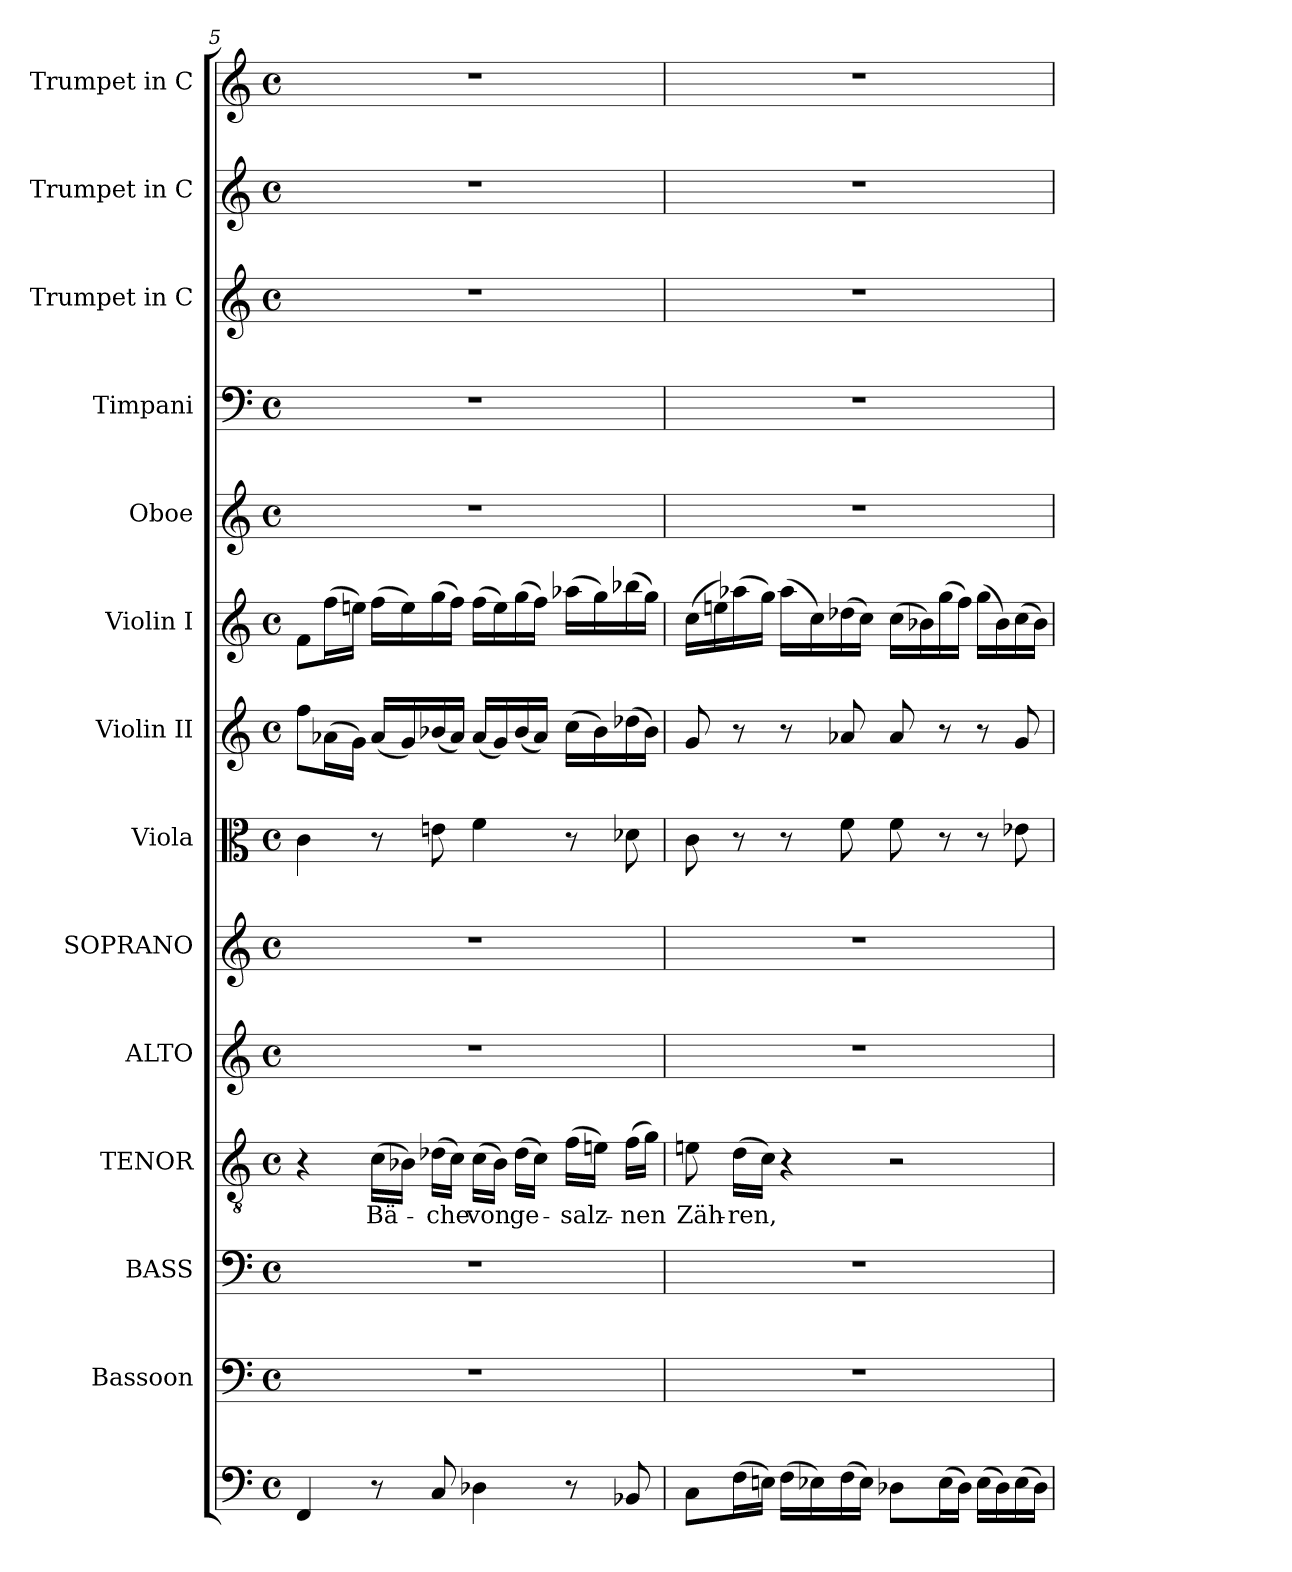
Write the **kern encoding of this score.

**kern	**kern	**kern	**kern	**text	**kern	**kern	**kern	**kern	**kern	**kern	**kern	**kern	**kern	**kern
*part14	*part13	*part12	*part11	*part11	*part10	*part9	*part8	*part7	*part6	*part5	*part4	*part3	*part2	*part1
*staff14	*staff13	*staff12	*staff11	*staff11	*staff10	*staff9	*staff8	*staff7	*staff6	*staff5	*staff4	*staff3	*staff2	*staff1
*	*I"Bassoon	*I"BASS	*I"TENOR	*	*I"ALTO	*I"SOPRANO	*I"Viola	*I"Violin II	*I"Violin I	*I"Oboe	*I"Timpani	*I"Trumpet in C	*I"Trumpet in C	*I"Trumpet in C
*	*	*	*	*	*I'Alto	*I'Soprano	*I'Viola	*I'Violin II	*I'Violin I	*I'Oboe	*I'Timp.	*	*	*
!!LO:LB:g=z
*clefF4	*clefF4	*clefF4	*clefGv2	*	*clefG2	*clefG2	*clefC3	*clefG2	*clefG2	*clefG2	*clefF4	*clefG2	*clefG2	*clefG2
*	*	*	*ITrd7c12	*	*	*	*	*	*	*	*	*	*	*
*k[]	*k[]	*k[]	*k[]	*	*k[]	*k[]	*k[]	*k[]	*k[]	*k[]	*k[]	*k[]	*k[]	*k[]
*C:	*C:	*C:	*C:	*	*C:	*C:	*C:	*C:	*C:	*C:	*C:	*C:	*C:	*C:
*M4/4	*M4/4	*M4/4	*M4/4	*	*M4/4	*M4/4	*M4/4	*M4/4	*M4/4	*M4/4	*M4/4	*M4/4	*M4/4	*M4/4
*met(c)	*met(c)	*met(c)	*met(c)	*	*met(c)	*met(c)	*met(c)	*met(c)	*met(c)	*met(c)	*met(c)	*met(c)	*met(c)	*met(c)
=5	=5	=5	=5	=5	=5	=5	=5	=5	=5	=5	=5	=5	=5	=5
4FFi/	1r	1r	4r	.	1r	1r	4ci\	8ffi\L	8fi\L	1r	1r	1r	1r	1r
.	.	.	.	.	.	.	.	(16a-Xi\L	(16ffi\L	.	.	.	.	.
.	.	.	.	.	.	.	.	16gi\JJ)	16eeni\JJ)	.	.	.	.	.
!	!	!	!	!LO:LY:b:color=#000000	!	!	!	!	!	!	!	!	!	!
8r	.	.	(16Ci\LL	-Bä-	.	.	8r	(16a-i/LL	(16ffi\LL	.	.	.	.	.
.	.	.	16BB-i\JJ)	.	.	.	.	16gi/)	16eei\)	.	.	.	.	.
!	!	!	!	!LO:LY:b:color=#000000	!	!	!	!	!	!	!	!	!	!
8Ci/	.	.	(16D-Xi\LL	-che	.	.	8eni\	(16b-i/	(16ggi\	.	.	.	.	.
.	.	.	16Ci\JJ)	.	.	.	.	16a-i/JJ)	16ffi\JJ)	.	.	.	.	.
!	!	!	!	!LO:LY:b:color=#000000	!	!	!	!	!	!	!	!	!	!
4D-Xi\	.	.	(16Ci\LL	von	.	.	4fi\	(16a-i/LL	(16ffi\LL	.	.	.	.	.
.	.	.	16BB-i\JJ)	.	.	.	.	16gi/)	16eei\)	.	.	.	.	.
!	!	!	!	!LO:LY:b:color=#000000	!	!	!	!	!	!	!	!	!	!
.	.	.	(16D-i\LL	ge-	.	.	.	(16b-i/	(16ggi\	.	.	.	.	.
.	.	.	16Ci\JJ)	.	.	.	.	16a-i/JJ)	16ffi\JJ)	.	.	.	.	.
!	!	!	!	!LO:LY:b:color=#000000	!	!	!	!	!	!	!	!	!	!
8r	.	.	(16Fi\LL	-salz-	.	.	8r	(16cci\LL	(16aa-Xi\LL	.	.	.	.	.
.	.	.	16Eni\JJ)	.	.	.	.	16b-i\)	16ggi\)	.	.	.	.	.
!	!	!	!	!LO:LY:b:color=#000000	!	!	!	!	!	!	!	!	!	!
8BB-i/	.	.	(16Fi\LL	-nen	.	.	8d-Xi\	(16dd-Xi\	(16bb-i\	.	.	.	.	.
.	.	.	16Gi\JJ)	.	.	.	.	16b-i\JJ)	16ggi\JJ)	.	.	.	.	.
=6	=6	=6	=6	=6	=6	=6	=6	=6	=6	=6	=6	=6	=6	=6
!	!	!	!	!LO:LY:b:color=#000000	!	!	!	!	!	!	!	!	!	!
8Ci\L	1r	1r	8Eni\	Zäh-	1r	1r	8ci\	8gi/	(16cci\LL	1r	1r	1r	1r	1r
.	.	.	.	.	.	.	.	.	16eeni\)	.	.	.	.	.
!	!	!	!	!LO:LY:b:color=#000000	!	!	!	!	!	!	!	!	!	!
(16Fi\L	.	.	(16Di\LL	-ren,	.	.	8r	8r	(16aa-Xi\	.	.	.	.	.
16Eni\JJ)	.	.	16Ci\JJ)	.	.	.	.	.	16ggi\JJ)	.	.	.	.	.
(16Fi\LL	.	.	4r	.	.	.	8r	8r	(16aa-i\LL	.	.	.	.	.
16E-Xi\)	.	.	.	.	.	.	.	.	16cci\)	.	.	.	.	.
(16Fi\	.	.	.	.	.	.	8fi\	8a-Xi/	(16dd-Xi\	.	.	.	.	.
16E-i\JJ)	.	.	.	.	.	.	.	.	16cci\JJ)	.	.	.	.	.
8D-Xi\L	.	.	2r	.	.	.	8fi\	8a-i/	(16cci\LL	.	.	.	.	.
.	.	.	.	.	.	.	.	.	16b-i\)	.	.	.	.	.
(16E-i\L	.	.	.	.	.	.	8r	8r	(16ggi\	.	.	.	.	.
16D-i\JJ)	.	.	.	.	.	.	.	.	16ffi\JJ)	.	.	.	.	.
(16E-i\LL	.	.	.	.	.	.	8r	8r	(16ggi\LL	.	.	.	.	.
16D-i\)	.	.	.	.	.	.	.	.	16b-i\)	.	.	.	.	.
(16E-i\	.	.	.	.	.	.	8e-i\	8gi/	(16cci\	.	.	.	.	.
16D-i\JJ)	.	.	.	.	.	.	.	.	16b-i\JJ)	.	.	.	.	.
=	=	=	=	=	=	=	=	=	=	=	=	=	=	=
*-	*-	*-	*-	*-	*-	*-	*-	*-	*-	*-	*-	*-	*-	*-
